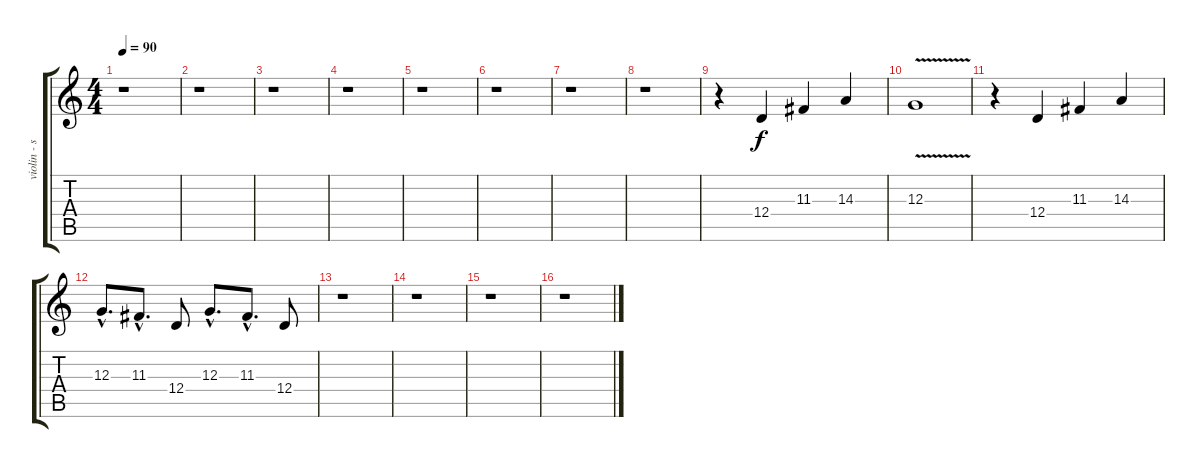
\track ("violin - sean" "violin - s") {instrument violin}
\staff {score tabs}
\tuning (E4 B3 G3 D3 A2 D2) {hide}
\ts (4 4)
\tempo 90
\clef g2
\ks c
r.1{dy f} |
r.1 |
r.1 |
r.1 |
r.1 |
r.1 |
r.1 |
r.1 |
r.4{volume 16} 12.4.4 11.3.4 14.3.4 |
12.3{v}.1 |
r.4 12.4.4 11.3.4 14.3.4 |
12.3{hac}.8{d} 11.3{hac}.8{d} 12.4.8 12.3{hac}.8{d} 11.3{hac}.8{d} 12.4.8 |
r.1 |
r.1 |
r.1 |
r.1
